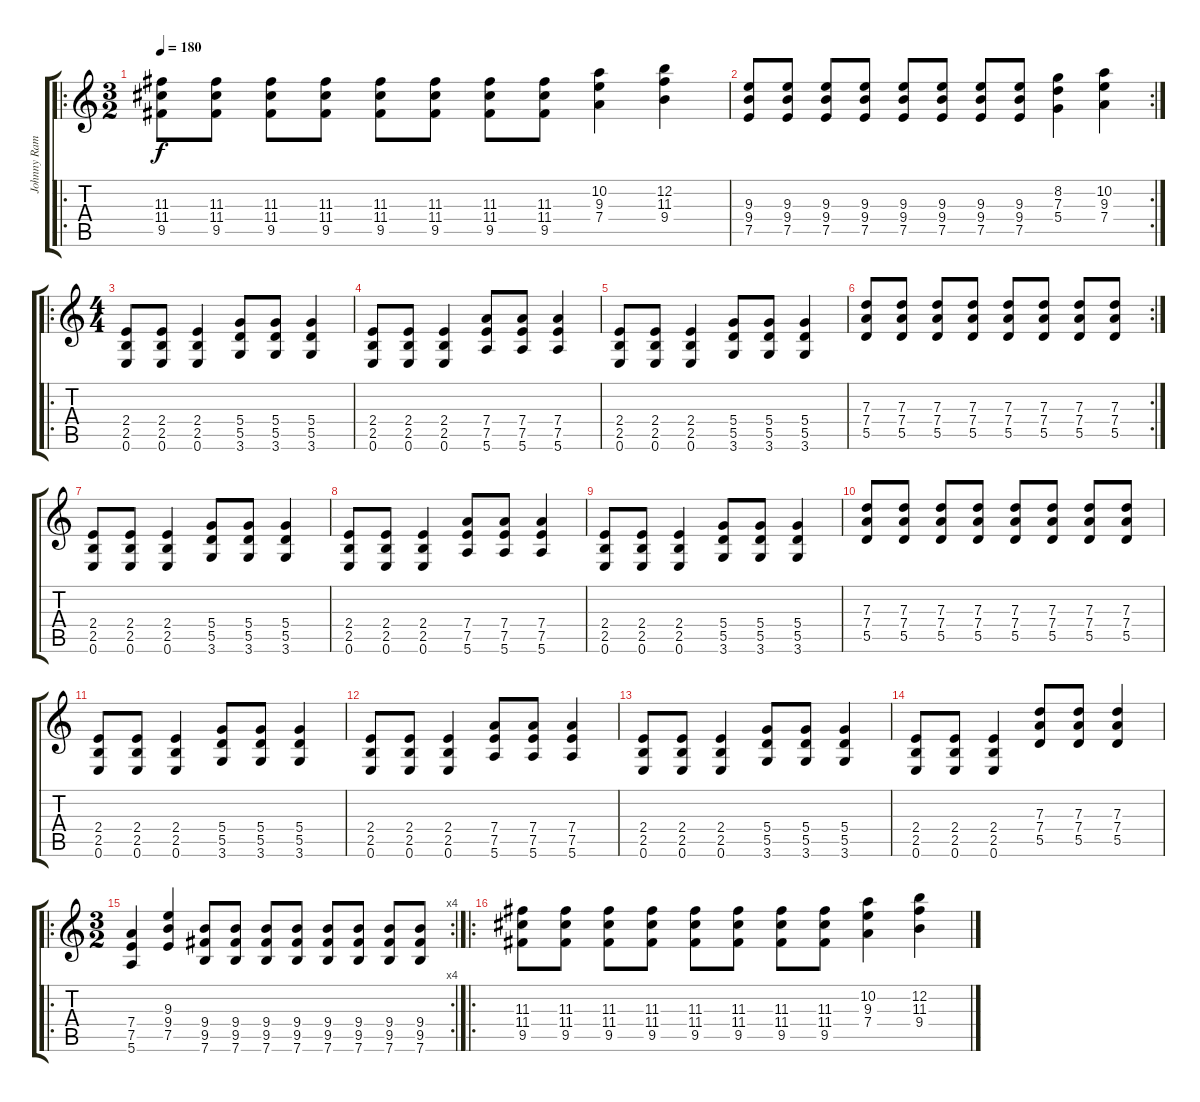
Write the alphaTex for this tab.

\track ("Johnny Ramone" "Johnny Ram") {instrument overdrivenguitar}
\staff {score tabs}
\tuning (E4 B3 G3 D3 A2 E2) {hide}
\ro
\ts (3 2)
\tempo 180
\clef g2
\ks c
(11.3 11.4 9.5).8{dy f} (11.3 11.4 9.5).8 (11.3 11.4 9.5).8 (11.3 11.4 9.5).8 (11.3 11.4 9.5).8 (11.3 11.4 9.5).8 (11.3 11.4 9.5).8 (11.3 11.4 9.5).8 (10.2 9.3 7.4).4 (12.2 11.3 9.4).4 |
\rc 2
(9.3 9.4 7.5).8 (9.3 9.4 7.5).8 (9.3 9.4 7.5).8 (9.3 9.4 7.5).8 (9.3 9.4 7.5).8 (9.3 9.4 7.5).8 (9.3 9.4 7.5).8 (9.3 9.4 7.5).8 (8.2 7.3 5.4).4 (10.2 9.3 7.4).4 |
\ro
\ts (4 4)
(2.4 2.5 0.6).8 (2.4 2.5 0.6).8 (2.4 2.5 0.6).4 (5.4 5.5 3.6).8 (5.4 5.5 3.6).8 (5.4 5.5 3.6).4 |
(2.4 2.5 0.6).8 (2.4 2.5 0.6).8 (2.4 2.5 0.6).4 (7.4 7.5 5.6).8 (7.4 7.5 5.6).8 (7.4 7.5 5.6).4 |
(2.4 2.5 0.6).8 (2.4 2.5 0.6).8 (2.4 2.5 0.6).4 (5.4 5.5 3.6).8 (5.4 5.5 3.6).8 (5.4 5.5 3.6).4 |
\rc 2
(7.3 7.4 5.5).8 (7.3 7.4 5.5).8 (7.3 7.4 5.5).8 (7.3 7.4 5.5).8 (7.3 7.4 5.5).8 (7.3 7.4 5.5).8 (7.3 7.4 5.5).8 (7.3 7.4 5.5).8 |
(2.4 2.5 0.6).8 (2.4 2.5 0.6).8 (2.4 2.5 0.6).4 (5.4 5.5 3.6).8 (5.4 5.5 3.6).8 (5.4 5.5 3.6).4 |
(2.4 2.5 0.6).8 (2.4 2.5 0.6).8 (2.4 2.5 0.6).4 (7.4 7.5 5.6).8 (7.4 7.5 5.6).8 (7.4 7.5 5.6).4 |
(2.4 2.5 0.6).8 (2.4 2.5 0.6).8 (2.4 2.5 0.6).4 (5.4 5.5 3.6).8 (5.4 5.5 3.6).8 (5.4 5.5 3.6).4 |
(7.3 7.4 5.5).8 (7.3 7.4 5.5).8 (7.3 7.4 5.5).8 (7.3 7.4 5.5).8 (7.3 7.4 5.5).8 (7.3 7.4 5.5).8 (7.3 7.4 5.5).8 (7.3 7.4 5.5).8 |
(2.4 2.5 0.6).8 (2.4 2.5 0.6).8 (2.4 2.5 0.6).4 (5.4 5.5 3.6).8 (5.4 5.5 3.6).8 (5.4 5.5 3.6).4 |
(2.4 2.5 0.6).8 (2.4 2.5 0.6).8 (2.4 2.5 0.6).4 (7.4 7.5 5.6).8 (7.4 7.5 5.6).8 (7.4 7.5 5.6).4 |
(2.4 2.5 0.6).8 (2.4 2.5 0.6).8 (2.4 2.5 0.6).4 (5.4 5.5 3.6).8 (5.4 5.5 3.6).8 (5.4 5.5 3.6).4 |
(2.4 2.5 0.6).8 (2.4 2.5 0.6).8 (2.4 2.5 0.6).4 (7.3 7.4 5.5).8 (7.3 7.4 5.5).8 (7.3 7.4 5.5).4 |
\ro
\rc 4
\ts (3 2)
(7.4 7.5 5.6).4 (9.3 9.4 7.5).4 (9.4 9.5 7.6).8 (9.4 9.5 7.6).8 (9.4 9.5 7.6).8 (9.4 9.5 7.6).8 (9.4 9.5 7.6).8 (9.4 9.5 7.6).8 (9.4 9.5 7.6).8 (9.4 9.5 7.6).8 |
\ro
(11.3 11.4 9.5).8 (11.3 11.4 9.5).8 (11.3 11.4 9.5).8 (11.3 11.4 9.5).8 (11.3 11.4 9.5).8 (11.3 11.4 9.5).8 (11.3 11.4 9.5).8 (11.3 11.4 9.5).8 (10.2 9.3 7.4).4 (12.2 11.3 9.4).4
